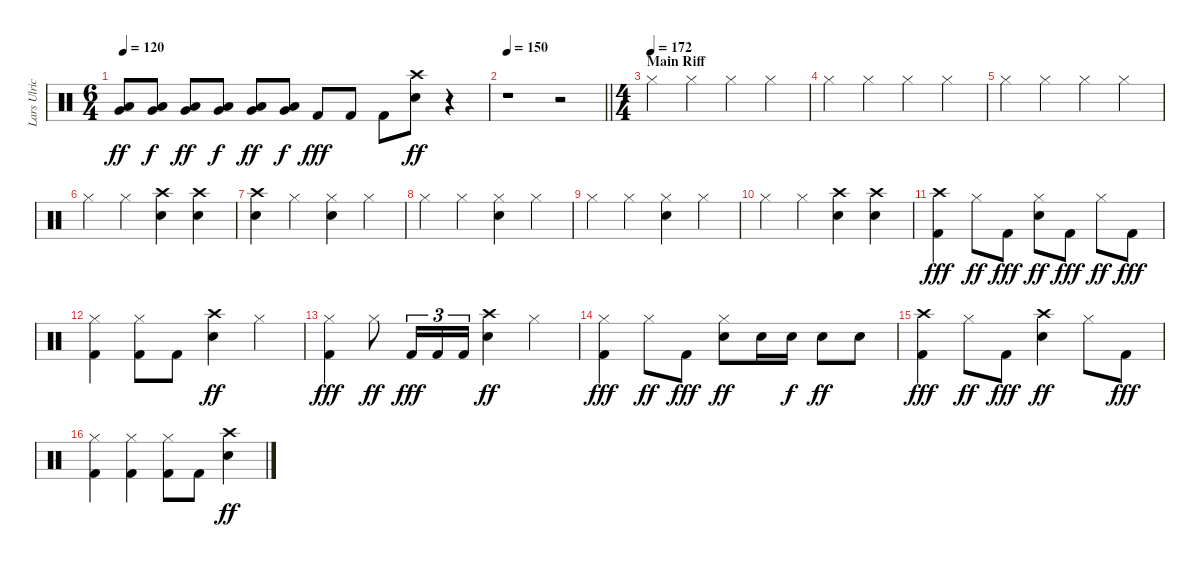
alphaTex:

\track ("Lars Ulrich" "Lars Ulric") {instrument percussion}
\staff {score}
\articulation defaults
\ts (6 4)
\tempo 120
\clef neutral
\ks c
("Low Tom (hit)" "Very Low Tom (hit)").8{dy ff} ("Low Tom (hit)" "Very Low Tom (hit)").8{dy f} ("Low Tom (hit)" "Very Low Tom (hit)").8{dy ff} ("Low Tom (hit)" "Very Low Tom (hit)").8{dy f} ("Low Tom (hit)" "Very Low Tom (hit)").8{dy ff} ("Low Tom (hit)" "Very Low Tom (hit)").8{dy f} "Kick (hit) 2".8{dy fff} "Kick (hit) 2".8 "Kick (hit) 2".8 ("Crash high (hit)" "Snare (hit) 2").8{dy ff} r.4 |
\tempo 150
\barLineRight lightlight
r.1 r.2 |
\ts (4 4)
\section ("" "Main Riff")
\tempo (172)
"Hi-Hat (closed)".4 "Hi-Hat (closed)".4 "Hi-Hat (closed)".4 "Hi-Hat (closed)".4 |
"Hi-Hat (closed)".4 "Hi-Hat (closed)".4 "Hi-Hat (closed)".4 "Hi-Hat (closed)".4 |
"Hi-Hat (closed)".4 "Hi-Hat (closed)".4 "Hi-Hat (closed)".4 "Hi-Hat (closed)".4 |
"Hi-Hat (closed)".4 "Hi-Hat (closed)".4 ("Crash high (hit)" "Snare (hit) 2").4 ("Crash high (hit)" "Snare (hit) 2").4 |
("Crash high (hit)" "Snare (hit) 2").4 "Hi-Hat (closed)".4 ("Hi-Hat (closed)" "Snare (hit) 2").4 "Hi-Hat (closed)".4 |
"Hi-Hat (closed)".4 "Hi-Hat (closed)".4 ("Hi-Hat (closed)" "Snare (hit) 2").4 "Hi-Hat (closed)".4 |
"Hi-Hat (closed)".4 "Hi-Hat (closed)".4 ("Hi-Hat (closed)" "Snare (hit) 2").4 "Hi-Hat (closed)".4 |
"Hi-Hat (closed)".4 "Hi-Hat (closed)".4 ("Crash high (hit)" "Snare (hit) 2").4 ("Crash high (hit)" "Snare (hit) 2").4 |
("Crash high (hit)" "Kick (hit) 2").4{dy fff} "Hi-Hat (closed)".8{dy ff} "Kick (hit) 2".8{dy fff} ("Hi-Hat (closed)" "Snare (hit) 2").8{dy ff} "Kick (hit) 2".8{dy fff} "Hi-Hat (closed)".8{dy ff} "Kick (hit) 2".8{dy fff} |
("Hi-Hat (closed)" "Kick (hit) 2").4 ("Hi-Hat (closed)" "Kick (hit) 2").8 "Kick (hit) 2".8 ("Crash high (hit)" "Snare (hit) 2").4{dy ff} "Hi-Hat (closed)".4 |
("Hi-Hat (closed)" "Kick (hit) 2").4{dy fff} "Hi-Hat (closed)".8{dy ff} "Kick (hit) 2".16{tu (3 2) dy fff} "Kick (hit) 2".16{tu (3 2)} "Kick (hit) 2".16{tu (3 2)} ("Crash high (hit)" "Snare (hit) 2").4{dy ff} "Hi-Hat (closed)".4 |
("Hi-Hat (closed)" "Kick (hit) 2").4{dy fff} "Hi-Hat (closed)".8{dy ff} "Kick (hit) 2".8{dy fff} ("Hi-Hat (closed)" "Snare (hit) 2").8{dy ff} "Snare (hit) 2".16 "Snare (hit) 2".16{dy f} "Snare (hit) 2".8{dy ff} "Snare (hit) 2".8 |
("Crash high (hit)" "Kick (hit) 2").4{dy fff} "Hi-Hat (closed)".8{dy ff} "Kick (hit) 2".8{dy fff} ("Crash high (hit)" "Snare (hit) 2").4{dy ff} "Hi-Hat (closed)".8 "Kick (hit) 2".8{dy fff} |
("Hi-Hat (closed)" "Kick (hit) 2").4 ("Hi-Hat (closed)" "Kick (hit) 2").4 ("Hi-Hat (closed)" "Kick (hit) 2").8 "Kick (hit) 2".8 ("Crash high (hit)" "Snare (hit) 2").4{dy ff}
